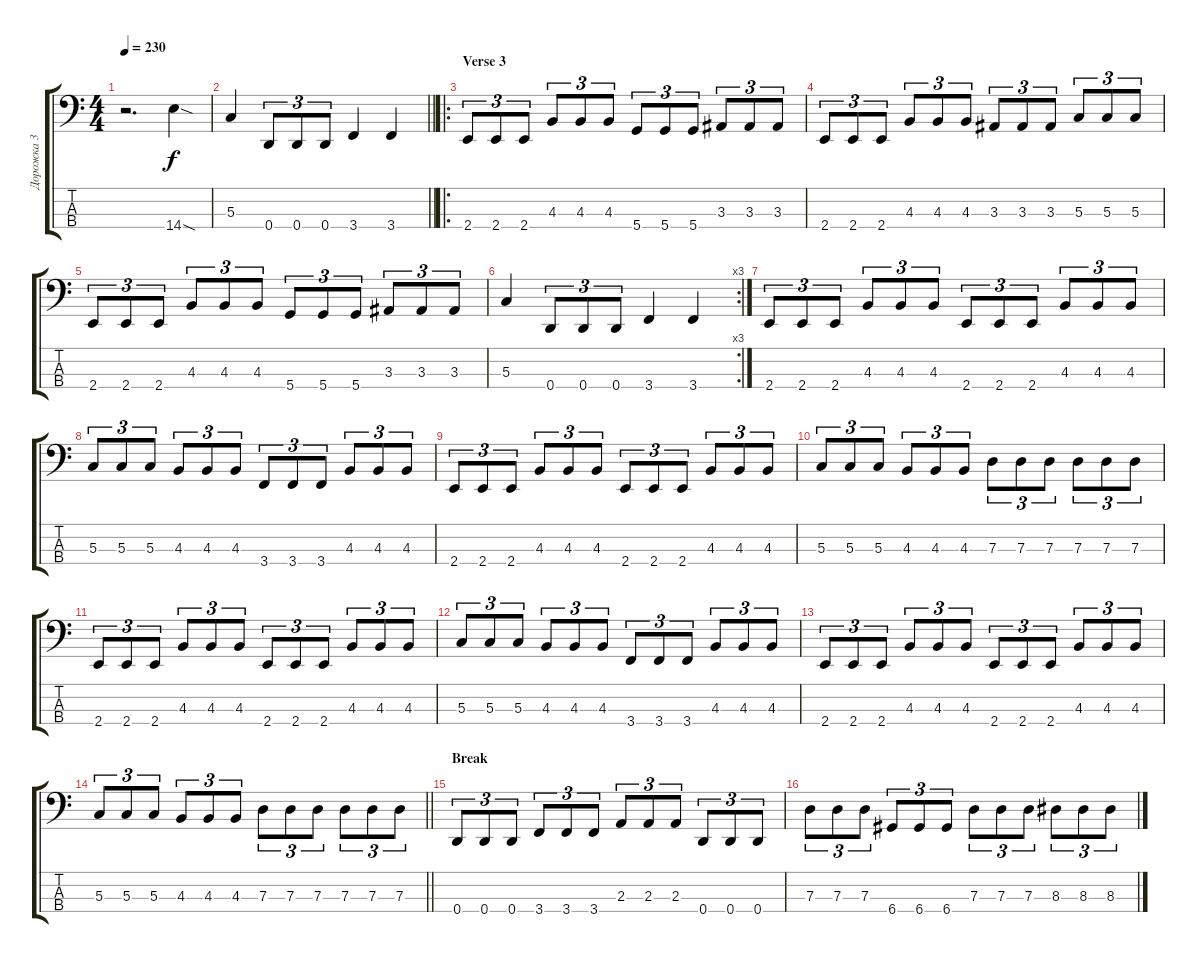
\track ("Дорожка 3" "Дорожка 3") {instrument electricbasspick}
\staff {score tabs}
\tuning (F2 C2 G1 D1) {hide}
\ts (4 4)
\tempo 230
\clef f4
\ks c
r.2{d dy f} 14.4{sod}.4 |
\barLineRight lightlight
5.3.4 0.4.8{tu (3 2)} 0.4.8{tu (3 2)} 0.4.8{tu (3 2)} 3.4.4 3.4.4 |
\ro
\section ("" "Verse 3")
2.4.8{tu (3 2)} 2.4.8{tu (3 2)} 2.4.8{tu (3 2)} 4.3.8{tu (3 2)} 4.3.8{tu (3 2)} 4.3.8{tu (3 2)} 5.4.8{tu (3 2)} 5.4.8{tu (3 2)} 5.4.8{tu (3 2)} 3.3.8{tu (3 2)} 3.3.8{tu (3 2)} 3.3.8{tu (3 2)} |
2.4.8{tu (3 2)} 2.4.8{tu (3 2)} 2.4.8{tu (3 2)} 4.3.8{tu (3 2)} 4.3.8{tu (3 2)} 4.3.8{tu (3 2)} 3.3.8{tu (3 2)} 3.3.8{tu (3 2)} 3.3.8{tu (3 2)} 5.3.8{tu (3 2)} 5.3.8{tu (3 2)} 5.3.8{tu (3 2)} |
2.4.8{tu (3 2)} 2.4.8{tu (3 2)} 2.4.8{tu (3 2)} 4.3.8{tu (3 2)} 4.3.8{tu (3 2)} 4.3.8{tu (3 2)} 5.4.8{tu (3 2)} 5.4.8{tu (3 2)} 5.4.8{tu (3 2)} 3.3.8{tu (3 2)} 3.3.8{tu (3 2)} 3.3.8{tu (3 2)} |
\rc 3
5.3.4 0.4.8{tu (3 2)} 0.4.8{tu (3 2)} 0.4.8{tu (3 2)} 3.4.4 3.4.4 |
2.4.8{tu (3 2)} 2.4.8{tu (3 2)} 2.4.8{tu (3 2)} 4.3.8{tu (3 2)} 4.3.8{tu (3 2)} 4.3.8{tu (3 2)} 2.4.8{tu (3 2)} 2.4.8{tu (3 2)} 2.4.8{tu (3 2)} 4.3.8{tu (3 2)} 4.3.8{tu (3 2)} 4.3.8{tu (3 2)} |
5.3.8{tu (3 2)} 5.3.8{tu (3 2)} 5.3.8{tu (3 2)} 4.3.8{tu (3 2)} 4.3.8{tu (3 2)} 4.3.8{tu (3 2)} 3.4.8{tu (3 2)} 3.4.8{tu (3 2)} 3.4.8{tu (3 2)} 4.3.8{tu (3 2)} 4.3.8{tu (3 2)} 4.3.8{tu (3 2)} |
2.4.8{tu (3 2)} 2.4.8{tu (3 2)} 2.4.8{tu (3 2)} 4.3.8{tu (3 2)} 4.3.8{tu (3 2)} 4.3.8{tu (3 2)} 2.4.8{tu (3 2)} 2.4.8{tu (3 2)} 2.4.8{tu (3 2)} 4.3.8{tu (3 2)} 4.3.8{tu (3 2)} 4.3.8{tu (3 2)} |
5.3.8{tu (3 2)} 5.3.8{tu (3 2)} 5.3.8{tu (3 2)} 4.3.8{tu (3 2)} 4.3.8{tu (3 2)} 4.3.8{tu (3 2)} 7.3.8{tu (3 2)} 7.3.8{tu (3 2)} 7.3.8{tu (3 2)} 7.3.8{tu (3 2)} 7.3.8{tu (3 2)} 7.3.8{tu (3 2)} |
2.4.8{tu (3 2)} 2.4.8{tu (3 2)} 2.4.8{tu (3 2)} 4.3.8{tu (3 2)} 4.3.8{tu (3 2)} 4.3.8{tu (3 2)} 2.4.8{tu (3 2)} 2.4.8{tu (3 2)} 2.4.8{tu (3 2)} 4.3.8{tu (3 2)} 4.3.8{tu (3 2)} 4.3.8{tu (3 2)} |
5.3.8{tu (3 2)} 5.3.8{tu (3 2)} 5.3.8{tu (3 2)} 4.3.8{tu (3 2)} 4.3.8{tu (3 2)} 4.3.8{tu (3 2)} 3.4.8{tu (3 2)} 3.4.8{tu (3 2)} 3.4.8{tu (3 2)} 4.3.8{tu (3 2)} 4.3.8{tu (3 2)} 4.3.8{tu (3 2)} |
2.4.8{tu (3 2)} 2.4.8{tu (3 2)} 2.4.8{tu (3 2)} 4.3.8{tu (3 2)} 4.3.8{tu (3 2)} 4.3.8{tu (3 2)} 2.4.8{tu (3 2)} 2.4.8{tu (3 2)} 2.4.8{tu (3 2)} 4.3.8{tu (3 2)} 4.3.8{tu (3 2)} 4.3.8{tu (3 2)} |
\barLineRight lightlight
5.3.8{tu (3 2)} 5.3.8{tu (3 2)} 5.3.8{tu (3 2)} 4.3.8{tu (3 2)} 4.3.8{tu (3 2)} 4.3.8{tu (3 2)} 7.3.8{tu (3 2)} 7.3.8{tu (3 2)} 7.3.8{tu (3 2)} 7.3.8{tu (3 2)} 7.3.8{tu (3 2)} 7.3.8{tu (3 2)} |
\section ("" "Break")
0.4.8{tu (3 2)} 0.4.8{tu (3 2)} 0.4.8{tu (3 2)} 3.4.8{tu (3 2)} 3.4.8{tu (3 2)} 3.4.8{tu (3 2)} 2.3.8{tu (3 2)} 2.3.8{tu (3 2)} 2.3.8{tu (3 2)} 0.4.8{tu (3 2)} 0.4.8{tu (3 2)} 0.4.8{tu (3 2)} |
7.3.8{tu (3 2)} 7.3.8{tu (3 2)} 7.3.8{tu (3 2)} 6.4.8{tu (3 2)} 6.4.8{tu (3 2)} 6.4.8{tu (3 2)} 7.3.8{tu (3 2)} 7.3.8{tu (3 2)} 7.3.8{tu (3 2)} 8.3.8{tu (3 2)} 8.3.8{tu (3 2)} 8.3.8{tu (3 2)}
